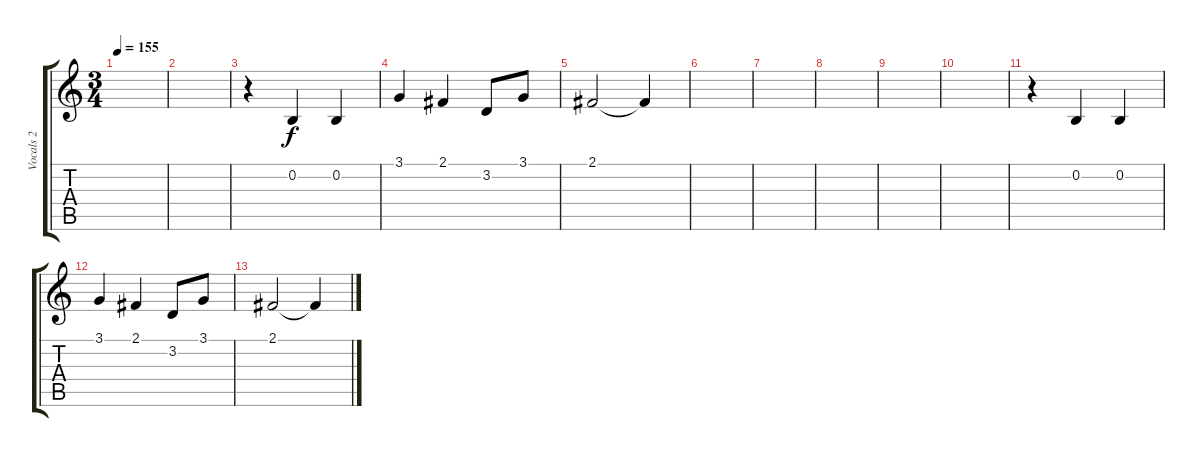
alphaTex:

\track ("Vocals 2" "Vocals 2") {instrument oboe}
\staff {score tabs}
\tuning (E4 B3 G3 D3 A2 E2) {hide}
\ts (3 4)
\tempo 155
\clef g2
\ks c
|
|
r.4 0.2.4 0.2.4 |
3.1.4 2.1.4 3.2.8 3.1.8 |
2.1.2 2.1{t}.4 |
|
|
|
|
|
r.4 0.2.4 0.2.4 |
3.1.4 2.1.4 3.2.8 3.1.8 |
2.1.2 2.1{t}.4
